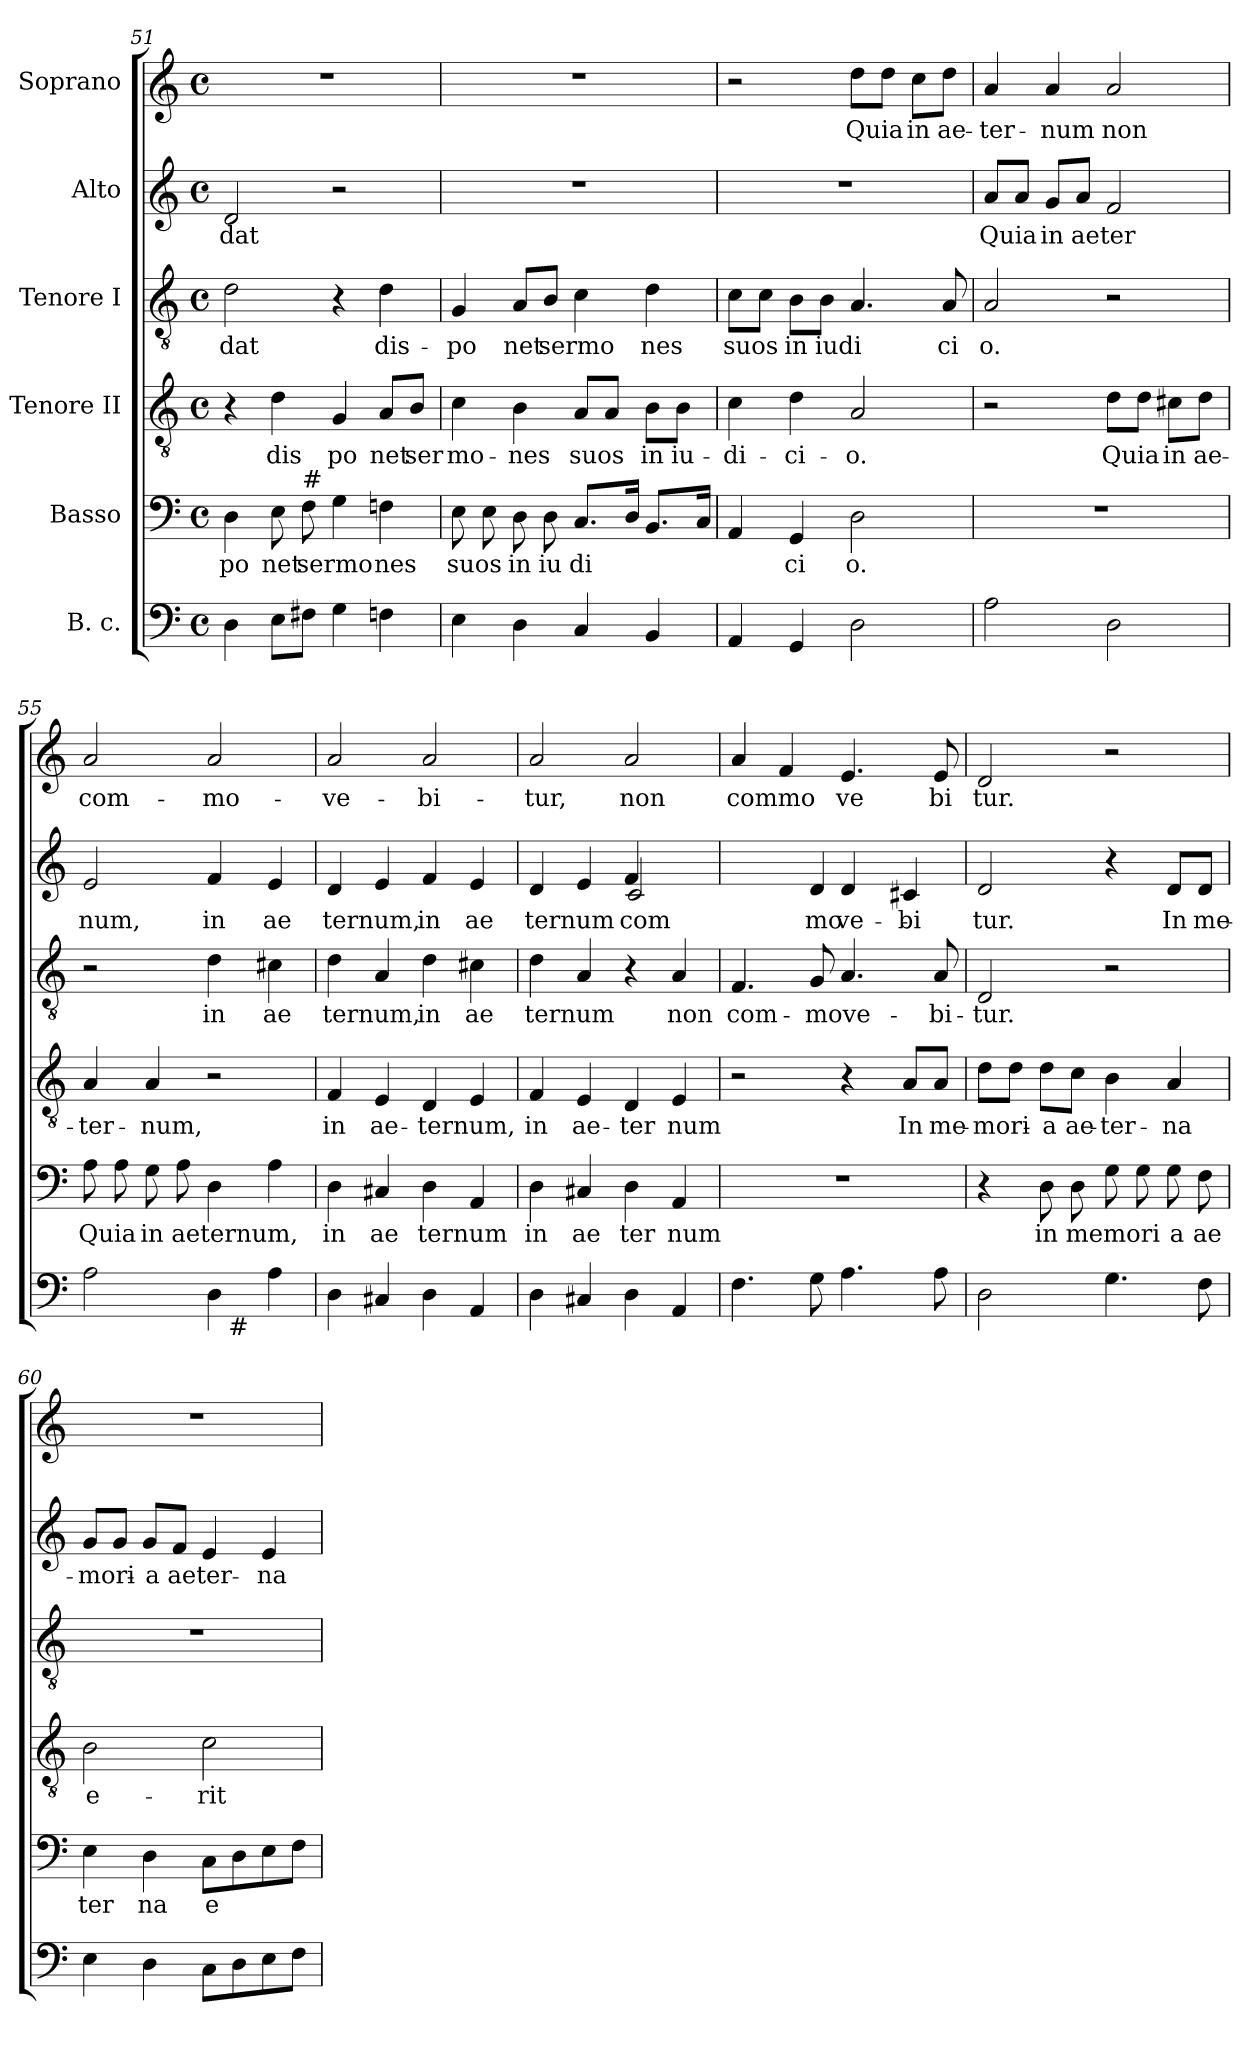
**kern	**kern	**text	**kern	**text	**kern	**text	**kern	**text	**kern	**text
*part6	*part5	*part5	*part4	*part4	*part3	*part3	*part2	*part2	*part1	*part1
*staff6	*staff5	*staff5	*staff4	*staff4	*staff3	*staff3	*staff2	*staff2	*staff1	*staff1
*I"B. c.	*I"Basso	*	*I"Tenore II	*	*I"Tenore I	*	*I"Alto	*	*I"Soprano	*
*clefF4	*clefF4	*	*clefGv2	*	*clefGv2	*	*clefG2	*	*clefG2	*
*k[]	*k[]	*	*k[]	*	*k[]	*	*k[]	*	*k[]	*
*C:	*C:	*	*C:	*	*C:	*	*C:	*	*C:	*
*M4/4	*M4/4	*	*M4/4	*	*M4/4	*	*M4/4	*	*M4/4	*
*met(c)	*met(c)	*	*met(c)	*	*met(c)	*	*met(c)	*	*met(c)	*
=51	=51	=51	=51	=51	=51	=51	=51	=51	=51	=51
!	!	!LO:LY:b	!	!	!	!LO:LY:b	!	!LO:LY:b	!	!
4D\	4D\	po	4r	.	2d\	-dat	2d/	dat	1r	.
!	!	!LO:LY:b	!	!LO:LY:b	!	!	!	!	!	!
8E\L	8E\	net	4d\	dis	.	.	.	.	.	.
!	!LO:TX:a:t=#	!	!	!	!	!	!	!	!	!
!	!	!LO:LY:b	!	!	!	!	!	!	!	!
8F#X\J	8F\	sermo	.	.	.	.	.	.	.	.
!	!	!	!	!LO:LY:b	!	!	!	!	!	!
4G\	4G\	.	4G/	po	4r	.	2r	.	.	.
!	!	!LO:LY:b	!	!LO:LY:b	!	!LO:LY:b	!	!	!	!
4Fn\	4Fn\	nes	8A/L	net	4d\	dis-	.	.	.	.
!	!	!	!	!LO:LY:b	!	!	!	!	!	!
.	.	.	8B/J	ser	.	.	.	.	.	.
!!LO:LB:g=z
=52	=52	=52	=52	=52	=52	=52	=52	=52	=52	=52
!	!	!LO:LY:b	!	!LO:LY:b	!	!LO:LY:b	!	!	!	!
4E>\	8E\	suos	4c\	mo-	4G/	-po	1r	.	1r	.
.	8E\	.	.	.	.	.	.	.	.	.
!	!	!LO:LY:b	!	!LO:LY:b	!	!LO:LY:b	!	!	!	!
4D>\	8D\	in	4B\	-nes	8A/L	net	.	.	.	.
!	!	!LO:LY:b	!	!	!	!LO:LY:b	!	!	!	!
.	8D\	iu	.	.	8B/J	sermo	.	.	.	.
!	!	!LO:LY:b	!	!LO:LY:b	!	!	!	!	!	!
4C</	8.C/L	di	8A/L	suos	4c\	.	.	.	.	.
.	.	.	8A/J	.	.	.	.	.	.	.
.	16D/Jk	.	.	.	.	.	.	.	.	.
!	!	!	!	!LO:LY:b	!	!LO:LY:b	!	!	!	!
4BB/	8.BB/L	.	8B\L	in	4d\	nes	.	.	.	.
!	!	!	!	!LO:LY:b	!	!	!	!	!	!
.	.	.	8B\J	iu-	.	.	.	.	.	.
.	16C/Jk	.	.	.	.	.	.	.	.	.
=53	=53	=53	=53	=53	=53	=53	=53	=53	=53	=53
!	!	!	!	!LO:LY:b	!	!LO:LY:b	!	!	!	!
4AA/	4AA/	.	4c\	-di-	8c\L	suos	1r	.	2r	.
.	.	.	.	.	8c\J	.	.	.	.	.
!	!	!LO:LY:b	!	!LO:LY:b	!	!LO:LY:b	!	!	!	!
4GG/	4GG/	ci	4d\	-ci-	8B\L	in	.	.	.	.
!	!	!	!	!	!	!LO:LY:b	!	!	!	!
.	.	.	.	.	8B\J	iudi	.	.	.	.
!	!	!LO:LY:b	!	!LO:LY:b	!	!	!	!	!	!LO:LY:b
2D\	2D\	o.	2A/	-o.	4.A/	.	.	.	8dd\L	Quia
.	.	.	.	.	.	.	.	.	8dd\J	.
!	!	!	!	!	!	!	!	!	!	!LO:LY:b
.	.	.	.	.	.	.	.	.	8cc\L	in
!	!	!	!	!	!	!LO:LY:b	!	!	!	!LO:LY:b
.	.	.	.	.	8A/	ci	.	.	8dd\J	ae-
=54	=54	=54	=54	=54	=54	=54	=54	=54	=54	=54
!	!	!	!	!	!	!LO:LY:b	!	!LO:LY:b	!	!LO:LY:b
2A\	1r	.	2r	.	2A/	o.	8a/L	Quia	4a/	-ter-
.	.	.	.	.	.	.	8a/J	.	.	.
!	!	!	!	!	!	!	!	!LO:LY:b	!	!LO:LY:b
.	.	.	.	.	.	.	8g/L	in	4a/	-num
!	!	!	!	!	!	!	!	!LO:LY:b	!	!
.	.	.	.	.	.	.	8a/J	aeter	.	.
!	!	!	!	!LO:LY:b	!	!	!	!	!	!LO:LY:b
2D\	.	.	8d\L	Quia	2r	.	2f/	.	2a/	non
.	.	.	8d\J	.	.	.	.	.	.	.
!	!	!	!	!LO:LY:b	!	!	!	!	!	!
.	.	.	8c#X\L	in	.	.	.	.	.	.
!	!	!	!	!LO:LY:b	!	!	!	!	!	!
.	.	.	8d\J	ae-	.	.	.	.	.	.
=55	=55	=55	=55	=55	=55	=55	=55	=55	=55	=55
!	!	!LO:LY:b	!	!LO:LY:b	!	!	!	!LO:LY:b	!	!LO:LY:b
*^	*	*	*	*	*	*	*	*	*	*
2A\	2ryy	8A\	Quia	4A/	-ter-	2r	.	2e/	num,	2a/	com-
.	.	8A\	.	.	.	.	.	.	.	.	.
!	!	!	!LO:LY:b	!	!LO:LY:b	!	!	!	!	!	!
.	.	8G\	in	4A/	-num,	.	.	.	.	.	.
!	!	!	!LO:LY:b	!	!	!	!	!	!	!	!
.	.	8A\	aeternum,	.	.	.	.	.	.	.	.
!	!	!	!	!	!	!	!LO:LY:b	!	!LO:LY:b	!	!LO:LY:b
4D\	16ryy	4D\	.	2r	.	4d\	in	4f/	in	2a/	-mo-
!	!LO:TX:b:t=#	!	!	!	!	!	!	!	!	!	!
.	4..ryy	.	.	.	.	.	.	.	.	.	.
!	!	!	!	!	!	!	!LO:LY:b	!	!LO:LY:b	!	!
4A\	.	4A\	.	.	.	4c#X\	ae	4e/	ae	.	.
=56	=56	=56	=56	=56	=56	=56	=56	=56	=56	=56	=56
!	!	!	!LO:LY:b	!	!LO:LY:b	!	!LO:LY:b	!	!LO:LY:b	!	!LO:LY:b
*v	*v	*	*	*	*	*	*	*	*	*	*
4D\	4D\	in	4F/	in	4d\	ternum,	4d/	ternum,	2a/	-ve-
!	!	!LO:LY:b	!	!LO:LY:b	!	!	!	!	!	!
4C#X/	4C#X/	ae	4E/	ae-	4A/	.	4e/	.	.	.
!	!	!LO:LY:b	!	!LO:LY:b	!	!LO:LY:b	!	!LO:LY:b	!	!LO:LY:b
4D\	4D\	ternum	4D/	-ternum,	4d\	in	4f/	in	2a/	-bi-
!	!	!	!	!	!	!LO:LY:b	!	!LO:LY:b	!	!
4AA/	4AA/	.	4E/	.	4c#X\	ae	4e/	ae	.	.
=57	=57	=57	=57	=57	=57	=57	=57	=57	=57	=57
!	!	!LO:LY:b	!	!LO:LY:b	!	!LO:LY:b	!	!LO:LY:b	!	!LO:LY:b
*	*	*	*	*	*	*	*^	*	*	*
4D\	4D\	in	4F/	in	4d\	ternum	4d/	2ryy	ternum	2a/	-tur,
!	!	!LO:LY:b	!	!LO:LY:b	!	!	!	!	!	!	!
4C#X/	4C#X/	ae	4E/	ae-	4A/	.	4e/	.	.	.	.
!	!	!LO:LY:b	!	!LO:LY:b	!	!	!	!	!LO:LY:b	!	!
!	!	!	!	!	!	!	!	!	!LO:LY:b	!	!LO:LY:b
4D\	4D\	ter	4D/	-ter	4r	.	4f/	2c/	-com	2a/	non
!	!	!LO:LY:b	!	!LO:LY:b	!	!LO:LY:b	!	!	!	!	!
4AA/	4AA/	num	4E/	num	4A/	non	4ryy	.	.	.	.
!!LO:LB:g=z
=58	=58	=58	=58	=58	=58	=58	=58	=58	=58	=58	=58
!	!	!	!	!	!	!LO:LY:b	!	!	!	!	!LO:LY:b
4.F\	1r	.	2r	.	4.F/	com-	4.ryy	2ryy	.	4a/	commo
.	.	.	.	.	.	.	.	.	.	4f/	.
!	!	!	!	!	!	!LO:LY:b	!	!	!LO:LY:b	!	!
8G\	.	.	.	.	8G/	-move-	4d/	.	mo-	.	.
!	!	!	!	!	!	!	!	!	!LO:LY:b	!	!LO:LY:b
4.A\	.	.	4r	.	4.A/	.	.	4d/	-ve-	4.e/	ve
.	.	.	.	.	.	.	4.ryy	.	.	.	.
!	!	!	!	!LO:LY:b	!	!	!	!	!LO:LY:b	!	!
.	.	.	8A/L	In	.	.	.	4c#X/	-bi-	.	.
!	!	!	!	!LO:LY:b	!	!LO:LY:b	!	!	!	!	!LO:LY:b
8A\	.	.	8A/J	me-	8A/	-bi-	.	.	.	8e/	bi
*	*	*	*	*	*	*	*v	*v	*	*	*
=59	=59	=59	=59	=59	=59	=59	=59	=59	=59	=59
!	!	!	!	!LO:LY:b	!	!LO:LY:b	!	!LO:LY:b	!	!LO:LY:b
2D\	4r	.	8d\L	-mori-	2D/	-tur.	2d/	-tur.	2d/	tur.
.	.	.	8d\J	.	.	.	.	.	.	.
!	!	!LO:LY:b	!	!LO:LY:b	!	!	!	!	!	!
.	8D\	in	8d\L	-a	.	.	.	.	.	.
!	!	!LO:LY:b	!	!LO:LY:b	!	!	!	!	!	!
.	8D\	memori	8c\J	ae-	.	.	.	.	.	.
!	!	!	!	!LO:LY:b	!	!	!	!	!	!
4.G\	8G\	.	4B\	-ter-	2r	.	4r	.	2r	.
.	8G\	.	.	.	.	.	.	.	.	.
!	!	!LO:LY:b	!	!LO:LY:b	!	!	!	!LO:LY:b	!	!
.	8G\	a	4A/	-na	.	.	8d/L	In	.	.
!	!	!LO:LY:b	!	!	!	!	!	!LO:LY:b	!	!
8F\	8F\	ae	.	.	.	.	8d/J	me-	.	.
=60	=60	=60	=60	=60	=60	=60	=60	=60	=60	=60
!	!	!LO:LY:b	!	!LO:LY:b	!	!	!	!LO:LY:b	!	!
4E\	4E\	ter	2B\	e-	1r	.	8g/L	-mori-	1r	.
.	.	.	.	.	.	.	8g/J	.	.	.
!	!	!LO:LY:b	!	!	!	!	!	!LO:LY:b	!	!
4D\	4D\	na	.	.	.	.	8g/L	-a	.	.
!	!	!	!	!	!	!	!	!LO:LY:b	!	!
.	.	.	.	.	.	.	8f/J	aeter-	.	.
!	!	!LO:LY:b	!	!LO:LY:b	!	!	!	!	!	!
8C\L	8C\L	e	2c\	-rit	.	.	4e/	.	.	.
8D\	8D\	.	.	.	.	.	.	.	.	.
!	!	!	!	!	!	!	!	!LO:LY:b	!	!
8E\	8E\	.	.	.	.	.	4e/	-na	.	.
8F\J	8F\J	.	.	.	.	.	.	.	.	.
=	=	=	=	=	=	=	=	=	=	=
*-	*-	*-	*-	*-	*-	*-	*-	*-	*-	*-
